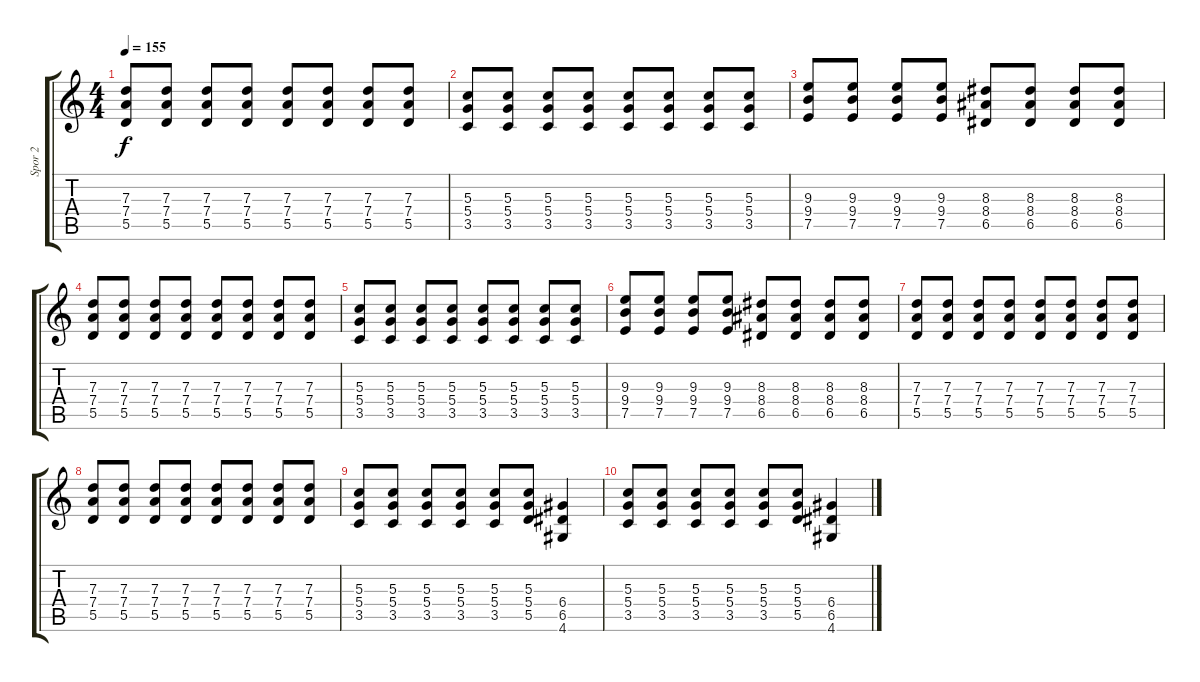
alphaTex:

\track ("Spor 2" "Spor 2") {instrument overdrivenguitar}
\staff {score tabs}
\tuning (E4 B3 G3 D3 A2 E2) {hide}
\ts (4 4)
\tempo 155
\clef g2
\ks c
(7.3 7.4 5.5).8{dy f} (7.3 7.4 5.5).8 (7.3 7.4 5.5).8 (7.3 7.4 5.5).8 (7.3 7.4 5.5).8 (7.3 7.4 5.5).8 (7.3 7.4 5.5).8 (7.3 7.4 5.5).8 |
(5.3 5.4 3.5).8 (5.3 5.4 3.5).8 (5.3 5.4 3.5).8 (5.3 5.4 3.5).8 (5.3 5.4 3.5).8 (5.3 5.4 3.5).8 (5.3 5.4 3.5).8 (5.3 5.4 3.5).8 |
(9.3 9.4 7.5).8 (9.3 9.4 7.5).8 (9.3 9.4 7.5).8 (9.3 9.4 7.5).8 (8.3 8.4 6.5).8 (8.3 8.4 6.5).8 (8.3 8.4 6.5).8 (8.3 8.4 6.5).8 |
(7.3 7.4 5.5).8 (7.3 7.4 5.5).8 (7.3 7.4 5.5).8 (7.3 7.4 5.5).8 (7.3 7.4 5.5).8 (7.3 7.4 5.5).8 (7.3 7.4 5.5).8 (7.3 7.4 5.5).8 |
(5.3 5.4 3.5).8 (5.3 5.4 3.5).8 (5.3 5.4 3.5).8 (5.3 5.4 3.5).8 (5.3 5.4 3.5).8 (5.3 5.4 3.5).8 (5.3 5.4 3.5).8 (5.3 5.4 3.5).8 |
(9.3 9.4 7.5).8 (9.3 9.4 7.5).8 (9.3 9.4 7.5).8 (9.3 9.4 7.5).8 (8.3 8.4 6.5).8 (8.3 8.4 6.5).8 (8.3 8.4 6.5).8 (8.3 8.4 6.5).8 |
(7.3 7.4 5.5).8 (7.3 7.4 5.5).8 (7.3 7.4 5.5).8 (7.3 7.4 5.5).8 (7.3 7.4 5.5).8 (7.3 7.4 5.5).8 (7.3 7.4 5.5).8 (7.3 7.4 5.5).8 |
(7.3 7.4 5.5).8 (7.3 7.4 5.5).8 (7.3 7.4 5.5).8 (7.3 7.4 5.5).8 (7.3 7.4 5.5).8 (7.3 7.4 5.5).8 (7.3 7.4 5.5).8 (7.3 7.4 5.5).8 |
(5.3 5.4 3.5).8 (5.3 5.4 3.5).8 (5.3 5.4 3.5).8 (5.3 5.4 3.5).8 (5.3 5.4 3.5).8 (5.3 5.4 5.5).8 (6.4 6.5 4.6).4 |
(5.3 5.4 3.5).8 (5.3 5.4 3.5).8 (5.3 5.4 3.5).8 (5.3 5.4 3.5).8 (5.3 5.4 3.5).8 (5.3 5.4 5.5).8 (6.4 6.5 4.6).4
